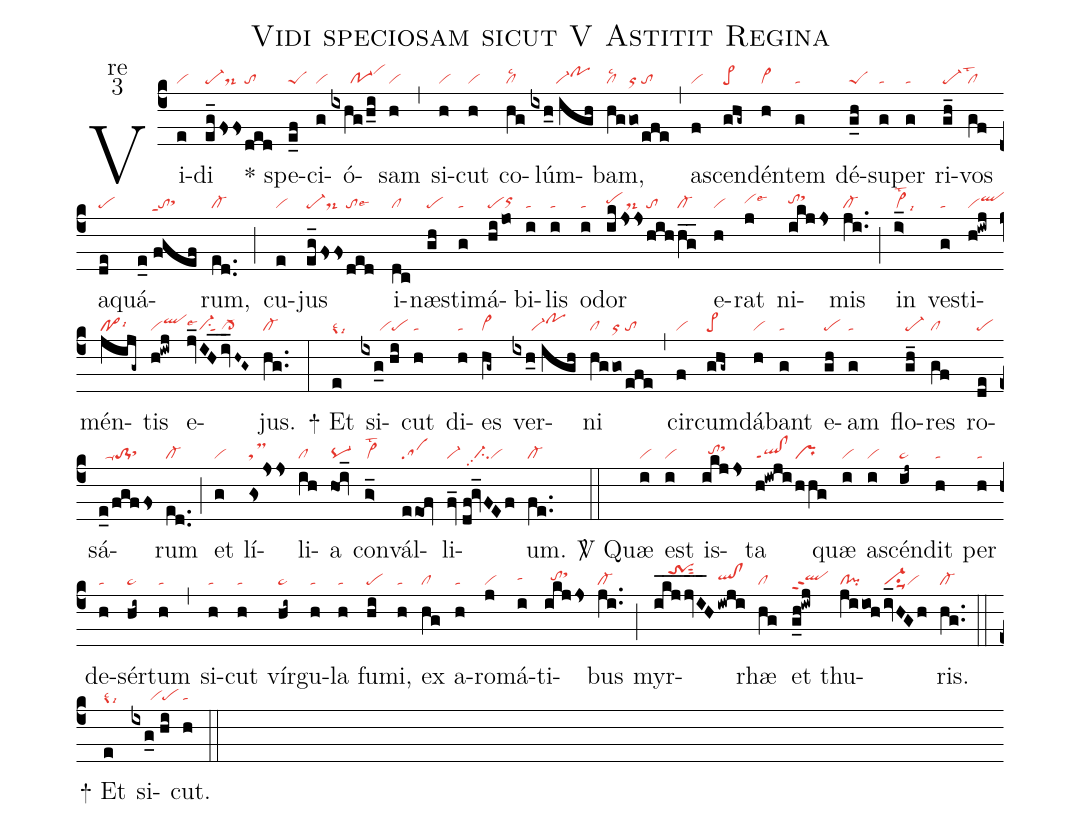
name:Vidi speciosam sicut V Astitit Regina;
office-part:re;
mode:3;
nabc-lines:1;
%%
(c4) Vi(e|vi)di(eg_|pe-|fss|//ds-|ded|to) <sp>*</sp>
spe(e_f|peS)ci(g|vi)ó(ixhg/h_i|//////po-1vihj)sam(h|vi) (,)
si(h|vi)cut(h|vi)
co(hg|cllsc2)lúm(ixh_0//igh|////////vi-pohi)bam,(hg|cllsc2|go|or|efe|to) (,)
as(f|vi)cen(ghg~|pe>)dén(h|vi>)tem(g|ta)
dé(g_h|peS)su(g|ta)per(g|ta)
ri(gh_|pe-lst3)vos(gf|cl)
a(de|pe)quá(e_0//fgef|////toppt1sthh)rum,(ed..|cl-) (;)
cu(e|vi)jus(eg_|pe-|fss|//ds-|ded|tolse6)
i(dc|cl)næs(gh|pe)ti(g|ta)má(hi/jo|peorhh)bi(i|ta)lis(i|ta)
o(i|ta)dor(ik|pehh|jss|//ds-|hih|to|hg__|cl-)
e(h|vi)rat(j|vihhlse6) ni(ikjjs|tohhsthj)mis(ji..|cl-) (;)
in(i>_|vi>lst2lsi9) ves(g|ta)ti(h!iwj|viqlhi)mén(jijg~|po>lsi6)tis(h!iwj|viqlhi)
e(jv_IH_|vi-su1sut1lse4|iv_H~G~|cl->)jus.(hg..|cl-) (:)

<sp>+</sp> Et(e|grlsc2lsi6) si(ixg_0//hi|//////vipe)cut(h|ta)
di(h|ta)es(hg~|cl~) ver(ixh_0//igh|//////vi-pohi)ni(hg|cl|go|or|efe|to) (,)
cir(f|vi)cum(ghg~|pe>)dá(h|vi)bant(g|ta)
e(gh|pe)am(g|ta) flo(gh_|pe-)res(gf|cl)
ro(de|pe)sá(e_0/fgffs|//to-1ppu1sthh)rum(ed..|cl-) (;)
et(g|vi) lí(gsjss|tsM)li(ih|cl)a(hoi_|pq-)
con(g>_|vi>lst2)vál(eeof|sa)li(fv_//df!gv_FEf|vi-////ci-pp2vi)um.(fe..|cl-) (::)

<sp>V/</sp> Quæ(i|vi) est(i|vi) is(ikjjs|//tohhsthj)ta(h!iwji|ql!clppt1|hhg|pr)
quæ(i|vi) as(i|vi)cén(ij~|pe~)dit(h|ta) per(h|ta) de(h|ta)sér(hi~|pe~)tum(h|ta) (,)
si(h|ta)cut(h|ta) vír(hi~|pe~)gu(h|ta)la(h|ta) fu(hi|pe)mi,(h|ta)
ex(hg|cl) a(h|ta)ro(j|vi)má(i|tahh)ti(ikjjs|//tohhsthj)bus(ji..|cl-) (;)
myr(ikjjvI_____H|////trShjsut2|iwji|qlhh!clhh)rhæ(hg|cl)
et(g_h!iwj|qlhhppt2) thu(jiioh|cl!pi|iv_HGh|vi-su1suu1vi)ris.(hg..|cl-) (::)

<sp>+</sp> Et(e|grlsc2lsi6) si(ixg_0//hi|//////vipe)cut.(h|ta) (::)
